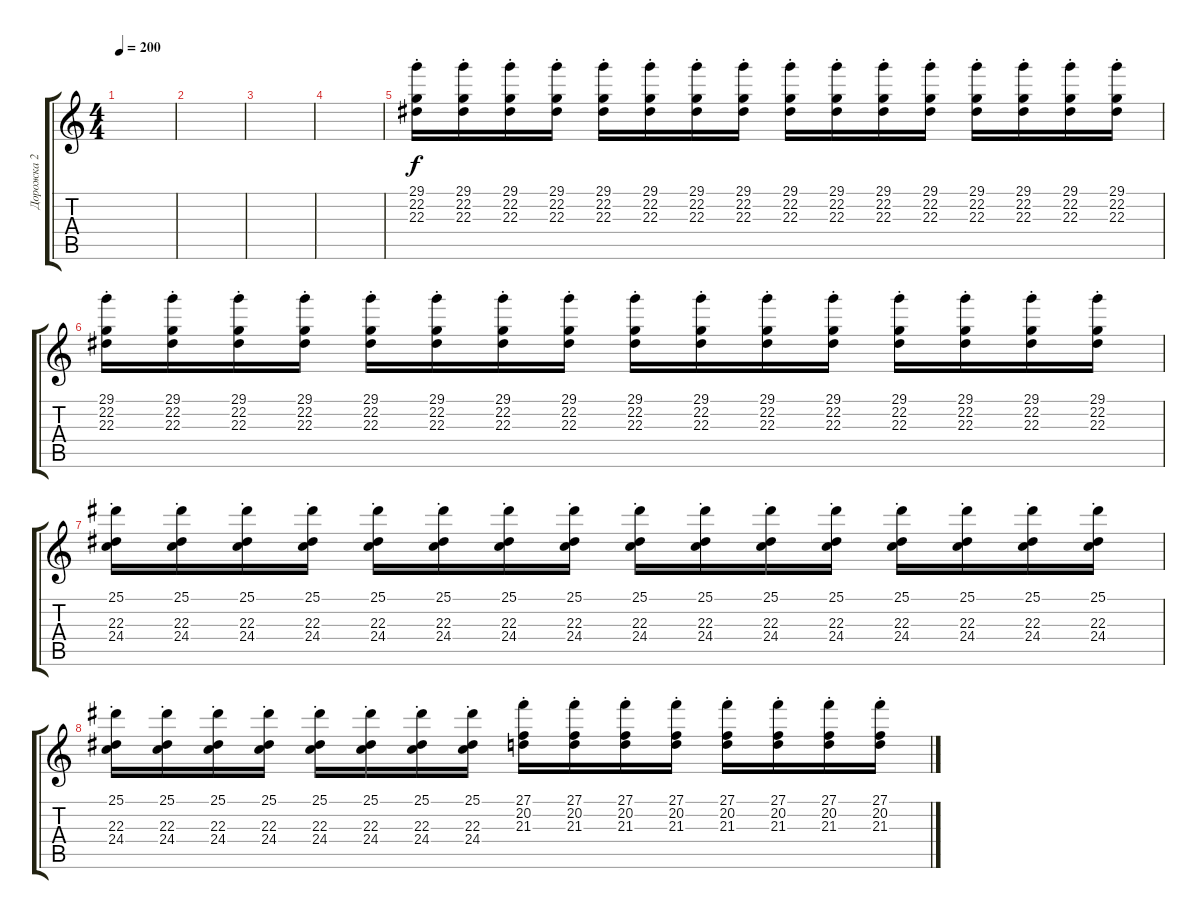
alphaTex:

\track ("Дорожка 2" "Дорожка 2") {instrument pad8sweep}
\staff {score tabs}
\tuning (D4 A3 F3 C3 G2 C2) {hide}
\ts (4 4)
\tempo 200
\clef g2
\ks c
|
|
|
|
(29.1 22.2{st} 22.3{st}).16{volume 8} (29.1 22.2{st} 22.3{st}).16 (29.1 22.2{st} 22.3{st}).16 (29.1 22.2{st} 22.3{st}).16 (29.1 22.2{st} 22.3{st}).16 (29.1 22.2{st} 22.3{st}).16 (29.1 22.2{st} 22.3{st}).16 (29.1 22.2{st} 22.3{st}).16 (29.1 22.2{st} 22.3{st}).16 (29.1 22.2{st} 22.3{st}).16 (29.1 22.2{st} 22.3{st}).16 (29.1 22.2{st} 22.3{st}).16 (29.1 22.2{st} 22.3{st}).16 (29.1 22.2{st} 22.3{st}).16 (29.1 22.2{st} 22.3{st}).16 (29.1 22.2{st} 22.3{st}).16 |
(29.1 22.2{st} 22.3{st}).16 (29.1 22.2{st} 22.3{st}).16 (29.1 22.2{st} 22.3{st}).16 (29.1 22.2{st} 22.3{st}).16 (29.1 22.2{st} 22.3{st}).16 (29.1 22.2{st} 22.3{st}).16 (29.1 22.2{st} 22.3{st}).16 (29.1 22.2{st} 22.3{st}).16 (29.1 22.2{st} 22.3{st}).16 (29.1 22.2{st} 22.3{st}).16 (29.1 22.2{st} 22.3{st}).16 (29.1 22.2{st} 22.3{st}).16 (29.1 22.2{st} 22.3{st}).16 (29.1 22.2{st} 22.3{st}).16 (29.1 22.2{st} 22.3{st}).16 (29.1 22.2{st} 22.3{st}).16 |
(25.1 22.3{st} 24.4{st}).16 (25.1 22.3{st} 24.4{st}).16 (25.1 22.3{st} 24.4{st}).16 (25.1 22.3{st} 24.4{st}).16 (25.1 22.3{st} 24.4{st}).16 (25.1 22.3{st} 24.4{st}).16 (25.1 22.3{st} 24.4{st}).16 (25.1 22.3{st} 24.4{st}).16 (25.1 22.3{st} 24.4{st}).16 (25.1 22.3{st} 24.4{st}).16 (25.1 22.3{st} 24.4{st}).16 (25.1 22.3{st} 24.4{st}).16 (25.1 22.3{st} 24.4{st}).16 (25.1 22.3{st} 24.4{st}).16 (25.1 22.3{st} 24.4{st}).16 (25.1 22.3{st} 24.4{st}).16 |
(25.1 22.3{st} 24.4{st}).16 (25.1 22.3{st} 24.4{st}).16 (25.1 22.3{st} 24.4{st}).16 (25.1 22.3{st} 24.4{st}).16 (25.1 22.3{st} 24.4{st}).16 (25.1 22.3{st} 24.4{st}).16 (25.1 22.3{st} 24.4{st}).16 (25.1 22.3{st} 24.4{st}).16 (27.1 20.2{st} 21.3{st}).16 (27.1 20.2{st} 21.3{st}).16 (27.1 20.2{st} 21.3{st}).16 (27.1 20.2{st} 21.3{st}).16 (27.1 20.2{st} 21.3{st}).16 (27.1 20.2{st} 21.3{st}).16 (27.1 20.2{st} 21.3{st}).16 (27.1 20.2{st} 21.3{st}).16
